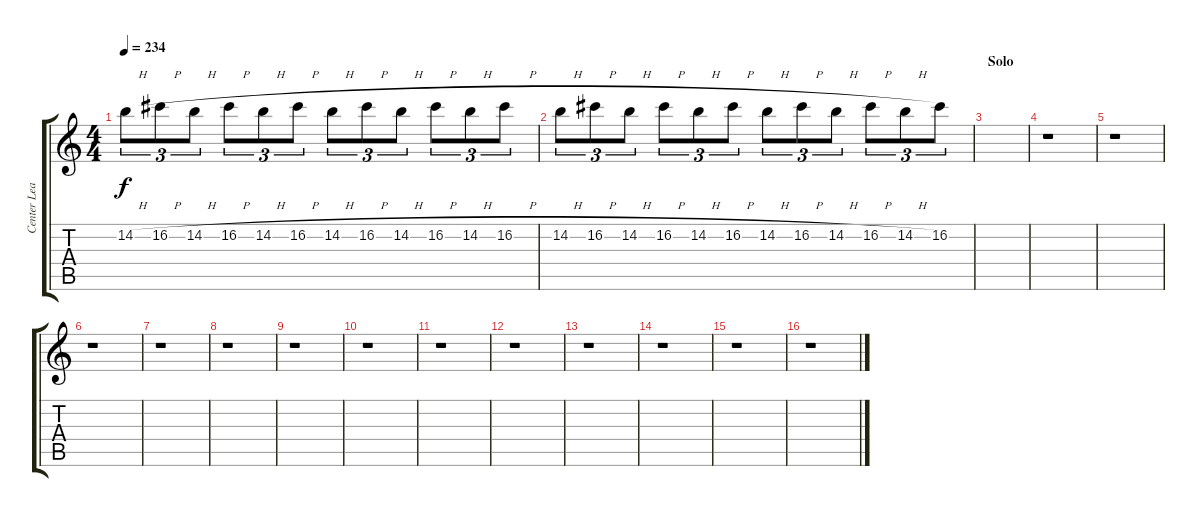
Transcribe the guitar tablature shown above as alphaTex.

\track ("Center Lead 2" "Center Lea") {instrument overdrivenguitar}
\staff {score tabs}
\tuning (D4 A3 F3 C3 G2 C2) {hide}
\ts (4 4)
\tempo 234
\clef g2
\ks aminor
14.2{h}.8{tu (3 2) dy f} 16.2{h}.8{tu (3 2)} 14.2{h}.8{tu (3 2)} 16.2{h}.8{tu (3 2)} 14.2{h}.8{tu (3 2)} 16.2{h}.8{tu (3 2)} 14.2{h}.8{tu (3 2)} 16.2{h}.8{tu (3 2)} 14.2{h}.8{tu (3 2)} 16.2{h}.8{tu (3 2)} 14.2{h}.8{tu (3 2)} 16.2{h}.8{tu (3 2)} |
14.2{h}.8{tu (3 2)} 16.2{h}.8{tu (3 2)} 14.2{h}.8{tu (3 2)} 16.2{h}.8{tu (3 2)} 14.2{h}.8{tu (3 2)} 16.2{h}.8{tu (3 2)} 14.2{h}.8{tu (3 2)} 16.2{h}.8{tu (3 2)} 14.2{h}.8{tu (3 2)} 16.2{h}.8{tu (3 2)} 14.2{h}.8{tu (3 2)} 16.2.8{tu (3 2)} |
\section ("" "Solo")
|
r.1 |
r.1 |
r.1 |
r.1 |
r.1 |
r.1 |
r.1 |
r.1 |
r.1 |
r.1 |
r.1 |
r.1 |
r.1
